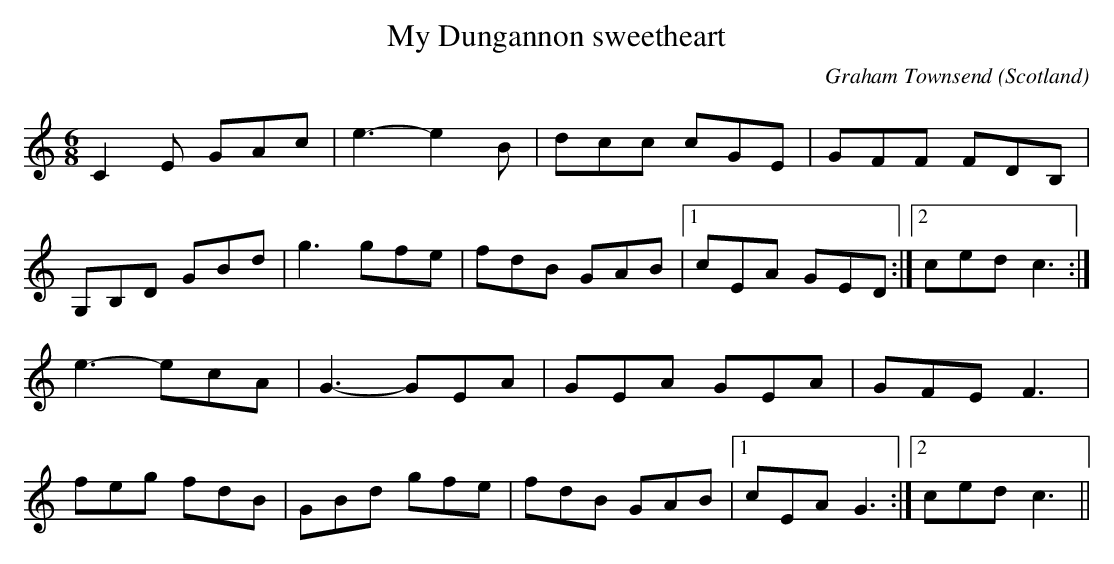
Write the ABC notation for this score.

X:1
T:My Dungannon sweetheart
C:Graham Townsend
O:Scotland
O:Ireland
O:Canada
M:6/8
L:1/8
K:C
C2E GAc|e3 -e2B|dcc cGE|GFF FDB,|!
G,B,D GBd|g3 gfe|fdB GAB|1 cEA GED:|2 ced c3:|!
e3 -ecA|G3 -GEA|GEA GEA|GFE F3|!
feg fdB|GBd gfe|fdB GAB|1 cEA G3:|2 ced c3||!
